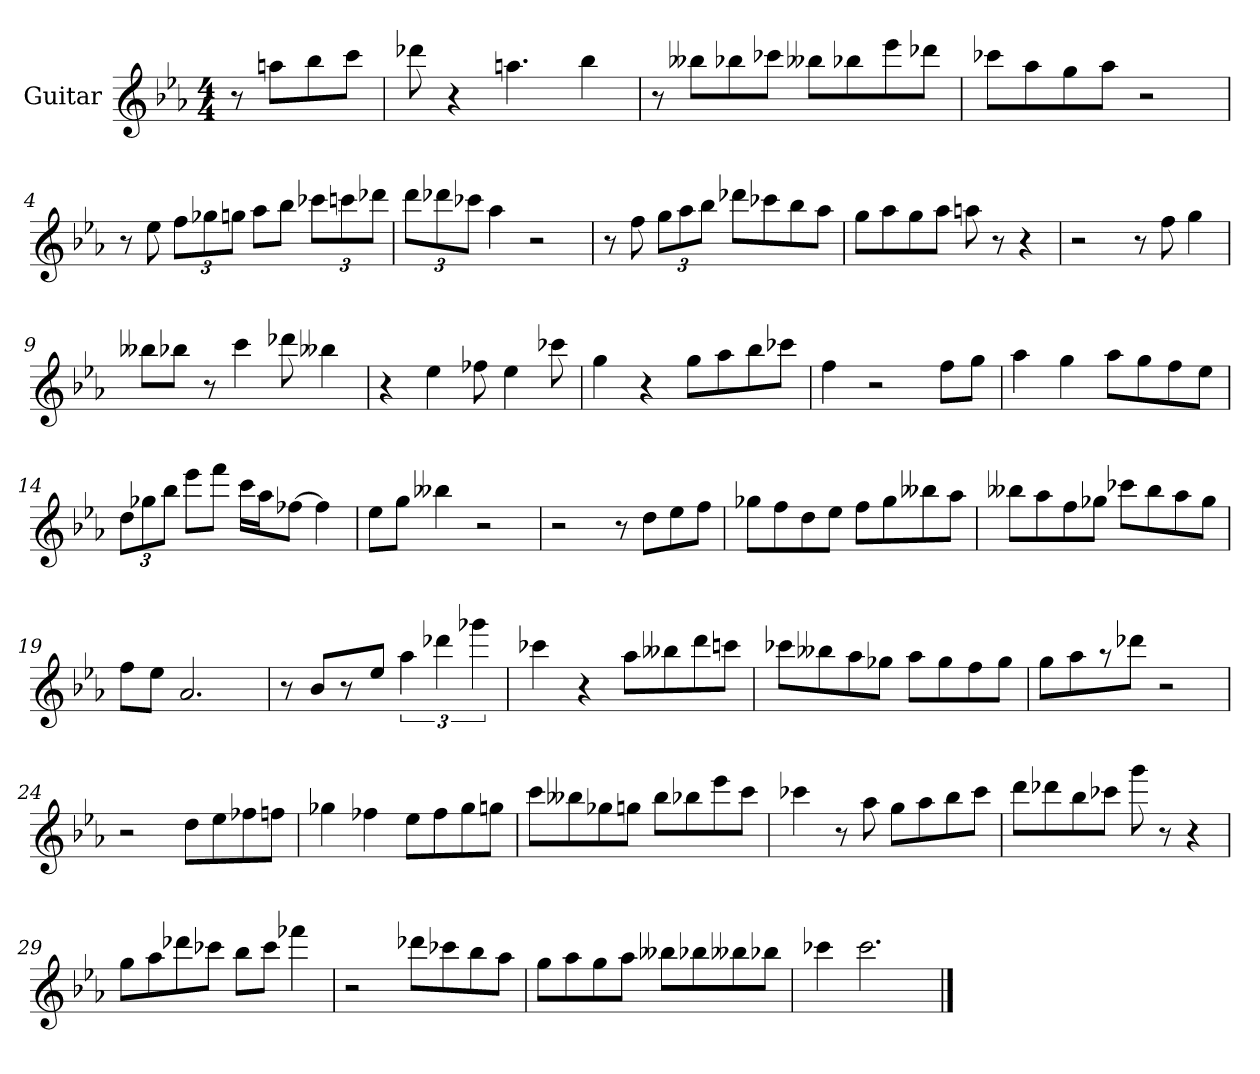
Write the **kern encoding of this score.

**kern
*part1
*staff1
*I"Guitar
*clefG2
*k[b-e-a-]
*E-:
*M4/4
=
8r
8aan\L
8bb-\
8ccc\J
=1
8ddd-X\
4r
4.aan\
4bb-\
=2
8r
8bb--X\L
8bb-X\
8ccc-X\J
8bb--X\L
8bb-X\
8eee-\
8ddd-X\J
=3
8ccc-X\L
8aa-\
8gg\
8aa-\J
2r
!!LO:LB:g=z
=4
8r
8ee-\
*Xbrackettup
12ff\L
12gg-X\
12ggn\J
8aa-\L
8bb-\J
12ccc-X\L
12cccn\
12ddd-X\J
=5
12ddd\L
12ddd-X\
12ccc-X\J
4aa-\
2r
=6
8r
8ff\
12gg\L
12aa-\
12bb-\J
8ddd-X\L
8ccc-X\
8bb-\
8aa-\J
=7
8gg\L
8aa-\
8gg\
8aa-\J
8aan\
8r
4r
!!LO:LB:g=z
=8
2r
8r
8ff\
4gg\
=9
8bb--X\L
8bb-X\J
8r
4ccc\
8ddd-X\
4bb--X\
=10
4r
4ee-\
8ff-X\
4ee-\
8ccc-X\
=11
4gg\
4r
8gg\L
8aa-\
8bb-\
8ccc-X\J
=12
4ff\
2r
8ff\L
8gg\J
!!LO:LB:g=z
=13
4aa-\
4gg\
8aa-\L
8gg\
8ff\
8ee-\J
=14
12dd\L
12gg-X\
12bb-\J
8eee-\L
8fff\J
16ccc\LL
16aa-\J
[8ff-X\J
4ff-\]
=15
8ee-\L
8gg\J
4bb--X\
2r
=16
2r
8r
8dd\L
8ee-\
8ff\J
=17
8gg-X\L
8ff\
8dd\
8ee-\J
8ff\L
8gg-\
8bb--X\
8aa-\J
!!LO:LB:g=z
=18
8bb--X\L
8aa-\
8ff\
8gg-X\J
8ccc-X\L
8bb--\
8aa-\
8gg-\J
=19
8ff\L
8ee-\J
2.a-/
=20
8r
8b-/L
8r
8ee-/J
*brackettup
6aa-\
6ddd-X\
6ggg-X\
=21
4ccc-X\
4r
8aa-\L
8bb--X\
8ddd\
8cccn\J
!!LO:LB:g=z
=22
8ccc-X\L
8bb--X\
8aa-\
8gg-X\J
8aa-\L
8gg-\
8ff\
8gg-\J
=23
8gg\L
8aa-\
8r
8ddd-X\J
2r
=24
2r
8dd\L
8ee-\
8ff-X\
8ffn\J
=25
4gg-X\
4ff-X\
8ee-\L
8ff-\
8gg-\
8ggn\J
!!LO:PB:g=z
=26
8ccc\L
8bb--X\
8gg-X\
8ggn\J
8bb--\L
8bb-X\
8eee-\
8ccc\J
=27
4ccc-X\
8r
8aa-\
8gg\L
8aa-\
8bb-\
8ccc-\J
=28
8ddd\L
8ddd-X\
8bb-\
8ccc-X\J
8ggg\
8r
4r
=29
8gg\L
8aa-\
8ddd-X\
8ccc-X\J
8bb-\L
8ccc-\J
4fff-X\
!!LO:LB:g=z
=30
2r
8ddd-X\L
8ccc-X\
8bb-\
8aa-\J
=31
8gg\L
8aa-\
8gg\
8aa-\J
8bb--X\L
8bb-X\
8bb--X\
8bb-X\J
=32
4ccc-X\
2.ccc-\
==
*-
